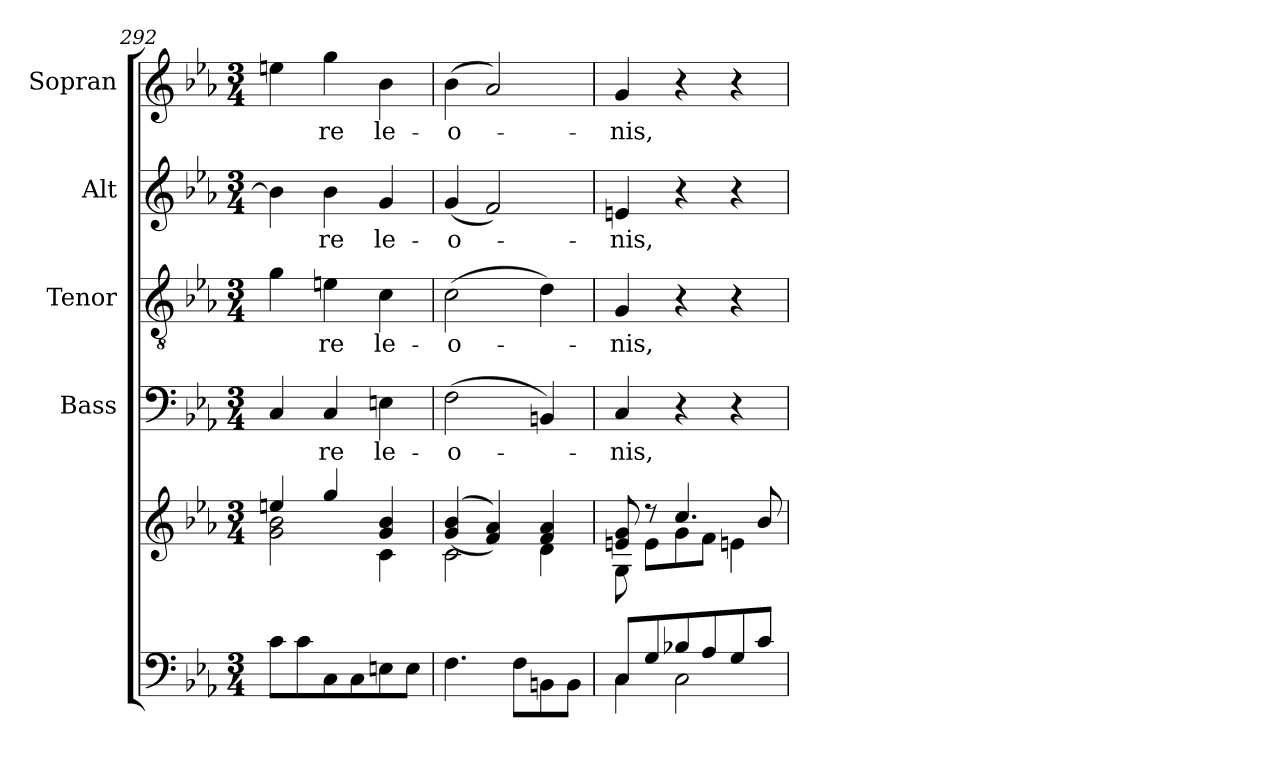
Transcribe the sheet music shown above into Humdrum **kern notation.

**kern	**kern	**kern	**text	**kern	**text	**kern	**text	**kern	**text
*part5	*part5	*part4	*part4	*part3	*part3	*part2	*part2	*part1	*part1
*staff6	*staff5	*staff4	*staff4	*staff3	*staff3	*staff2	*staff2	*staff1	*staff1
*	*	*I"Bass	*	*I"Tenor	*	*I"Alt	*	*I"Sopran	*
*	*	*I'B.	*	*I'T.	*	*I'A.	*	*I'S.	*
*clefF4	*clefG2	*clefF4	*	*clefGv2	*	*clefG2	*	*clefG2	*
*k[b-e-a-]	*k[b-e-a-]	*k[b-e-a-]	*	*k[b-e-a-]	*	*k[b-e-a-]	*	*k[b-e-a-]	*
*E-:	*E-:	*E-:	*	*E-:	*	*E-:	*	*E-:	*
*M3/4	*M3/4	*M3/4	*	*M3/4	*	*M3/4	*	*M3/4	*
=292	=292	=292	=292	=292	=292	=292	=292	=292	=292
*	*^	*	*	*	*	*	*	*	*
8c\L	4een/	2g\ 2b-\	4C/	.	4g\	.	4b-\]	.	4een\	.
8c\	.	.	.	.	.	.	.	.	.	.
!	!	!	!	!LO:LY:b	!	!LO:LY:b	!	!LO:LY:b	!	!LO:LY:b
8C\	4gg/	.	4C/	-re	4en\	-re	4b-\	-re	4gg\	-re
8C\	.	.	.	.	.	.	.	.	.	.
!	!	!	!	!LO:LY:b	!	!LO:LY:b	!	!LO:LY:b	!	!LO:LY:b
8En\	4g/ 4b-/	4c\	4En\	le-	4c\	le-	4g/	le-	4b-\	le-
8E\J	.	.	.	.	.	.	.	.	.	.
!!LO:LB:g=z
=293	=293	=293	=293	=293	=293	=293	=293	=293	=293	=293
!	!	!	!	!LO:LY:b	!	!LO:LY:b	!	!LO:LY:b	!	!LO:LY:b
4.F\	(<(4g/ 4b-/	2c\	(>2F\	-o-	(>2c\	-o-	(<4g/	-o-	(>4b-\	-o-
.	4f/ 4a-/))	.	.	.	.	.	2f/)	.	2a-/)	.
8F\L	.	.	.	.	.	.	.	.	.	.
8BBn\	4f/ 4a-/	4d\	4BBn/)	.	4d\)	.	.	.	.	.
8BB\J	.	.	.	.	.	.	.	.	.	.
=294	=294	=294	=294	=294	=294	=294	=294	=294	=294	=294
*^	*	*	*	*	*	*	*	*	*	*
!	!	!	!	!	!LO:LY:b	!	!LO:LY:b	!	!LO:LY:b	!	!LO:LY:b
8C/L	4C\	8en/ 8g/	8G\	4C/	-nis,	4G/	-nis,	4en/	-nis,	4g/	-nis,
8G/	.	8r	8e\L	.	.	.	.	.	.	.	.
8B-X/	2C\	4.cc/	8g\	4r	.	4r	.	4r	.	4r	.
8A-/	.	.	8f\J	.	.	.	.	.	.	.	.
8G/	.	.	4en\	4r	.	4r	.	4r	.	4r	.
8c/J	.	8b-/	.	.	.	.	.	.	.	.	.
*v	*v	*	*	*	*	*	*	*	*	*	*
*	*v	*v	*	*	*	*	*	*	*	*
=	=	=	=	=	=	=	=	=	=
*-	*-	*-	*-	*-	*-	*-	*-	*-	*-
